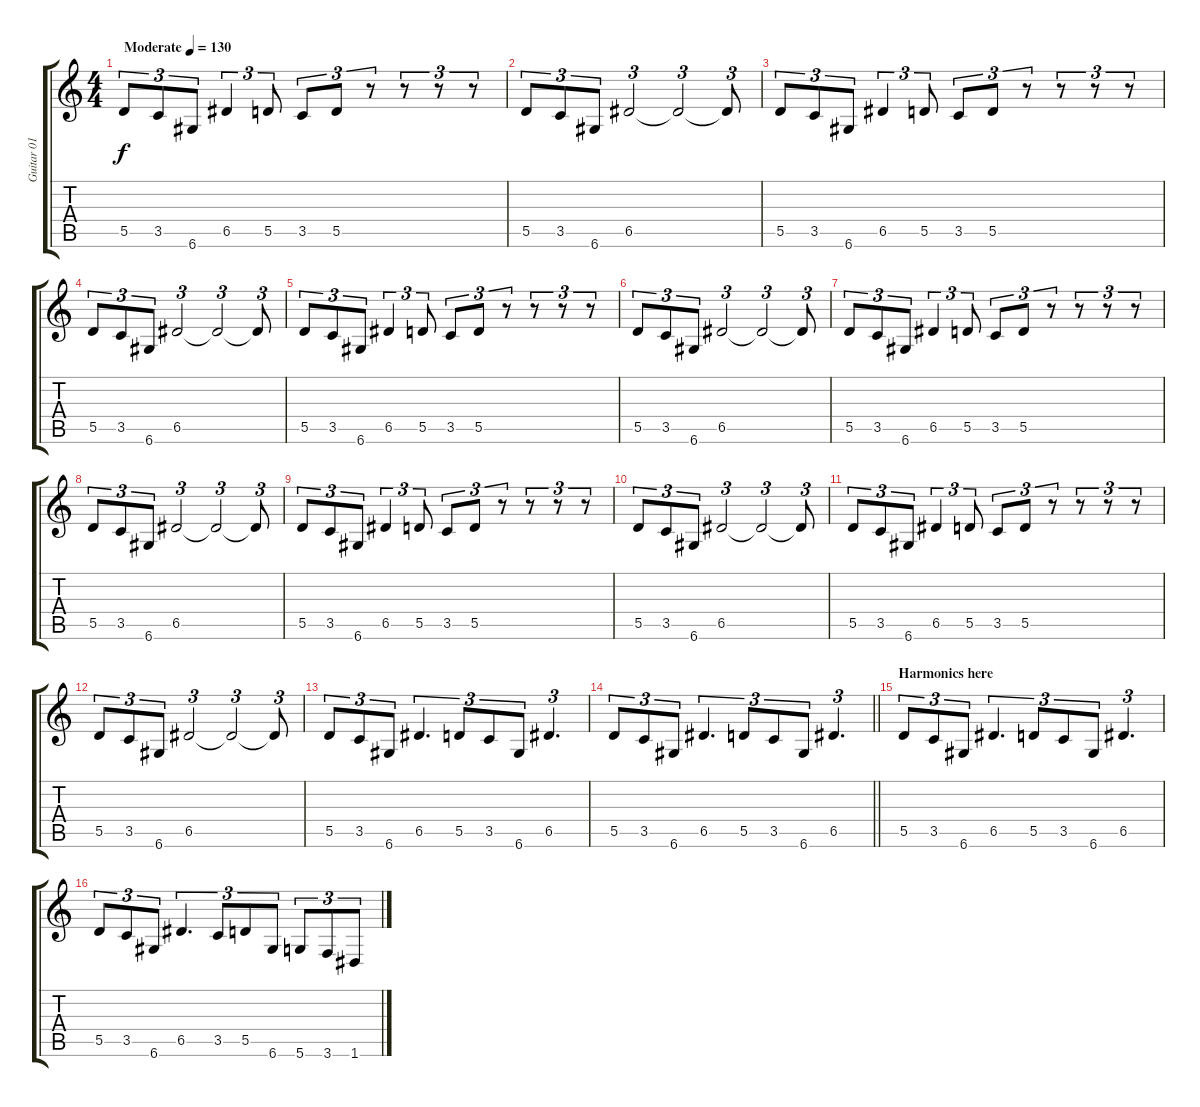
\track ("Guitar 01" "Guitar 01") {mute instrument distortionguitar}
\staff {score tabs}
\tuning (E4 B3 G3 D3 A2 D2) {hide}
\ts (4 4)
\tempo (130 "Moderate")
\clef g2
\ks c
5.5.8{tu (3 2) dy f instrument distortionguitar} 3.5.8{tu (3 2)} 6.6.8{tu (3 2)} 6.5.4{tu (3 2)} 5.5.8{tu (3 2)} 3.5.8{tu (3 2)} 5.5.8{tu (3 2)} r.8{tu (3 2)} r.8{tu (3 2)} r.8{tu (3 2)} r.8{tu (3 2)} |
5.5.8{tu (3 2)} 3.5.8{tu (3 2)} 6.6.8{tu (3 2)} 6.5.2{tu (3 2)} 6.5{t}.2{tu (3 2)} 6.5{t}.8{tu (3 2)} |
5.5.8{tu (3 2)} 3.5.8{tu (3 2)} 6.6.8{tu (3 2)} 6.5.4{tu (3 2)} 5.5.8{tu (3 2)} 3.5.8{tu (3 2)} 5.5.8{tu (3 2)} r.8{tu (3 2)} r.8{tu (3 2)} r.8{tu (3 2)} r.8{tu (3 2)} |
5.5.8{tu (3 2)} 3.5.8{tu (3 2)} 6.6.8{tu (3 2)} 6.5.2{tu (3 2)} 6.5{t}.2{tu (3 2)} 6.5{t}.8{tu (3 2)} |
5.5.8{tu (3 2)} 3.5.8{tu (3 2)} 6.6.8{tu (3 2)} 6.5.4{tu (3 2)} 5.5.8{tu (3 2)} 3.5.8{tu (3 2)} 5.5.8{tu (3 2)} r.8{tu (3 2)} r.8{tu (3 2)} r.8{tu (3 2)} r.8{tu (3 2)} |
5.5.8{tu (3 2)} 3.5.8{tu (3 2)} 6.6.8{tu (3 2)} 6.5.2{tu (3 2)} 6.5{t}.2{tu (3 2)} 6.5{t}.8{tu (3 2)} |
5.5.8{tu (3 2)} 3.5.8{tu (3 2)} 6.6.8{tu (3 2)} 6.5.4{tu (3 2)} 5.5.8{tu (3 2)} 3.5.8{tu (3 2)} 5.5.8{tu (3 2)} r.8{tu (3 2)} r.8{tu (3 2)} r.8{tu (3 2)} r.8{tu (3 2)} |
5.5.8{tu (3 2)} 3.5.8{tu (3 2)} 6.6.8{tu (3 2)} 6.5.2{tu (3 2)} 6.5{t}.2{tu (3 2)} 6.5{t}.8{tu (3 2)} |
5.5.8{tu (3 2)} 3.5.8{tu (3 2)} 6.6.8{tu (3 2)} 6.5.4{tu (3 2)} 5.5.8{tu (3 2)} 3.5.8{tu (3 2)} 5.5.8{tu (3 2)} r.8{tu (3 2)} r.8{tu (3 2)} r.8{tu (3 2)} r.8{tu (3 2)} |
5.5.8{tu (3 2)} 3.5.8{tu (3 2)} 6.6.8{tu (3 2)} 6.5.2{tu (3 2)} 6.5{t}.2{tu (3 2)} 6.5{t}.8{tu (3 2)} |
5.5.8{tu (3 2)} 3.5.8{tu (3 2)} 6.6.8{tu (3 2)} 6.5.4{tu (3 2)} 5.5.8{tu (3 2)} 3.5.8{tu (3 2)} 5.5.8{tu (3 2)} r.8{tu (3 2)} r.8{tu (3 2)} r.8{tu (3 2)} r.8{tu (3 2)} |
5.5.8{tu (3 2)} 3.5.8{tu (3 2)} 6.6.8{tu (3 2)} 6.5.2{tu (3 2)} 6.5{t}.2{tu (3 2)} 6.5{t}.8{tu (3 2)} |
5.5.8{tu (3 2)} 3.5.8{tu (3 2)} 6.6.8{tu (3 2)} 6.5.4{d tu (3 2)} 5.5.8{tu (3 2)} 3.5.8{tu (3 2)} 6.6.8{tu (3 2)} 6.5.4{d tu (3 2)} |
\barLineRight lightlight
5.5.8{tu (3 2)} 3.5.8{tu (3 2)} 6.6.8{tu (3 2)} 6.5.4{d tu (3 2)} 5.5.8{tu (3 2)} 3.5.8{tu (3 2)} 6.6.8{tu (3 2)} 6.5.4{d tu (3 2)} |
\section ("" "Harmonics here")
5.5.8{tu (3 2)} 3.5.8{tu (3 2)} 6.6.8{tu (3 2)} 6.5.4{d tu (3 2)} 5.5.8{tu (3 2)} 3.5.8{tu (3 2)} 6.6.8{tu (3 2)} 6.5.4{d tu (3 2)} |
5.5.8{tu (3 2)} 3.5.8{tu (3 2)} 6.6.8{tu (3 2)} 6.5.4{d tu (3 2)} 3.5.8{tu (3 2)} 5.5.8{tu (3 2)} 6.6.8{tu (3 2)} 5.6.8{tu (3 2)} 3.6.8{tu (3 2)} 1.6.8{tu (3 2)}
